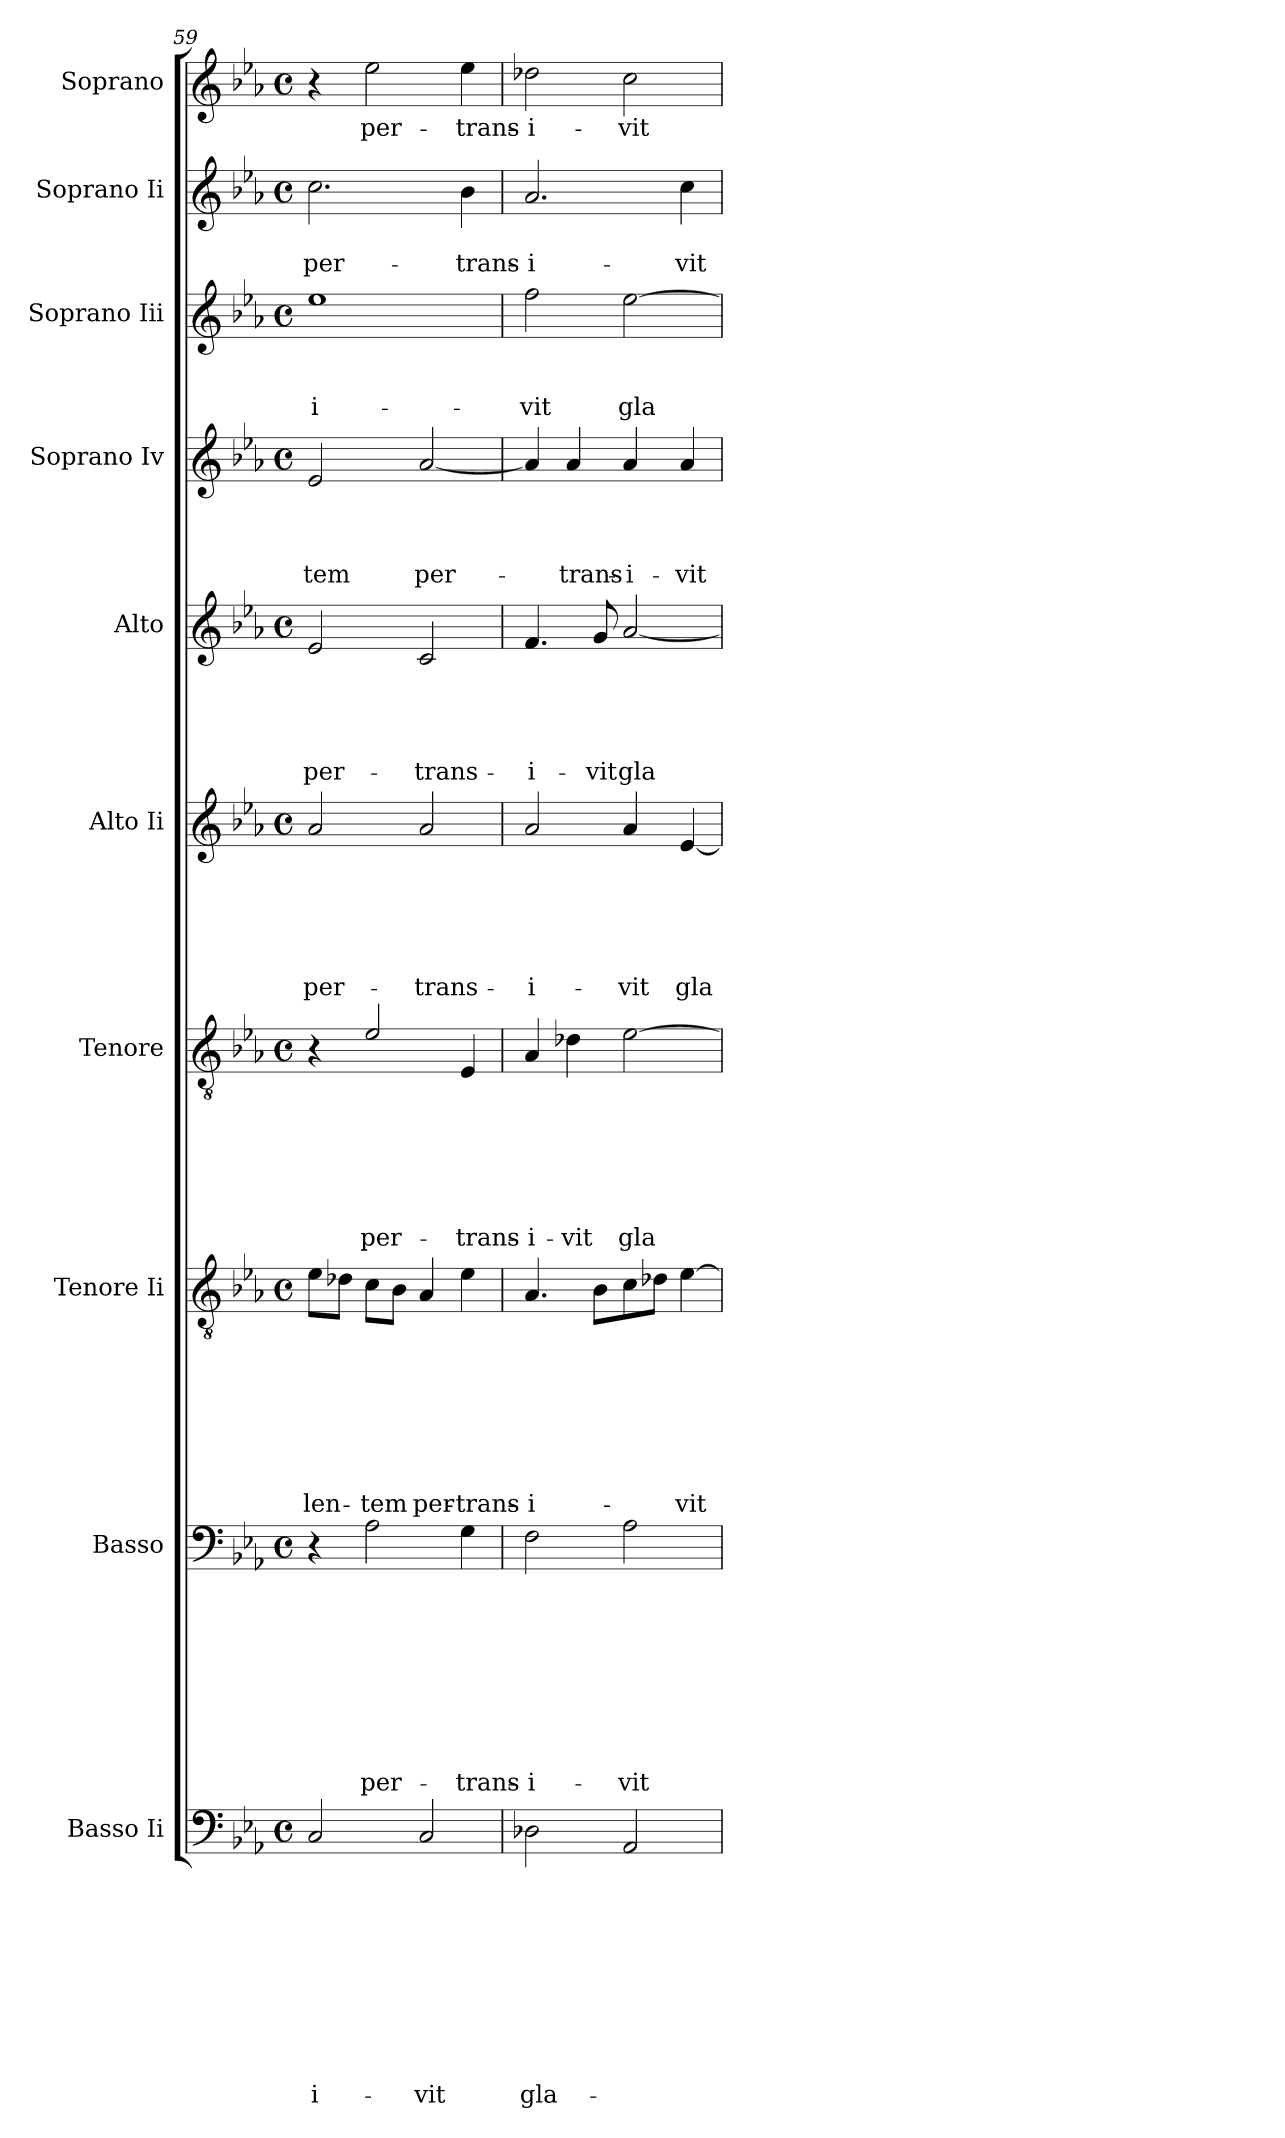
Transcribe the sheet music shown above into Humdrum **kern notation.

**kern	**text	**text	**text	**text	**text	**text	**text	**text	**text	**text	**kern	**text	**text	**text	**text	**text	**text	**text	**text	**text	**kern	**text	**text	**text	**text	**text	**text	**text	**text	**kern	**text	**text	**text	**text	**text	**text	**text	**kern	**text	**text	**text	**text	**text	**text	**kern	**text	**text	**text	**text	**text	**kern	**text	**text	**text	**text	**kern	**text	**text	**text	**kern	**text	**text	**kern	**text
*part10	*part10	*part10	*part10	*part10	*part10	*part10	*part10	*part10	*part10	*part10	*part9	*part9	*part9	*part9	*part9	*part9	*part9	*part9	*part9	*part9	*part8	*part8	*part8	*part8	*part8	*part8	*part8	*part8	*part8	*part7	*part7	*part7	*part7	*part7	*part7	*part7	*part7	*part6	*part6	*part6	*part6	*part6	*part6	*part6	*part5	*part5	*part5	*part5	*part5	*part5	*part4	*part4	*part4	*part4	*part4	*part3	*part3	*part3	*part3	*part2	*part2	*part2	*part1	*part1
*staff10	*staff10	*staff10	*staff10	*staff10	*staff10	*staff10	*staff10	*staff10	*staff10	*staff10	*staff9	*staff9	*staff9	*staff9	*staff9	*staff9	*staff9	*staff9	*staff9	*staff9	*staff8	*staff8	*staff8	*staff8	*staff8	*staff8	*staff8	*staff8	*staff8	*staff7	*staff7	*staff7	*staff7	*staff7	*staff7	*staff7	*staff7	*staff6	*staff6	*staff6	*staff6	*staff6	*staff6	*staff6	*staff5	*staff5	*staff5	*staff5	*staff5	*staff5	*staff4	*staff4	*staff4	*staff4	*staff4	*staff3	*staff3	*staff3	*staff3	*staff2	*staff2	*staff2	*staff1	*staff1
*I"Basso Ii	*	*	*	*	*	*	*	*	*	*	*I"Basso	*	*	*	*	*	*	*	*	*	*I"Tenore Ii	*	*	*	*	*	*	*	*	*I"Tenore	*	*	*	*	*	*	*	*I"Alto Ii	*	*	*	*	*	*	*I"Alto	*	*	*	*	*	*I"Soprano Iv	*	*	*	*	*I"Soprano Iii	*	*	*	*I"Soprano Ii	*	*	*I"Soprano	*
*clefF4	*	*	*	*	*	*	*	*	*	*	*clefF4	*	*	*	*	*	*	*	*	*	*clefGv2	*	*	*	*	*	*	*	*	*clefGv2	*	*	*	*	*	*	*	*clefG2	*	*	*	*	*	*	*clefG2	*	*	*	*	*	*clefG2	*	*	*	*	*clefG2	*	*	*	*clefG2	*	*	*clefG2	*
*k[b-e-a-]	*	*	*	*	*	*	*	*	*	*	*k[b-e-a-]	*	*	*	*	*	*	*	*	*	*k[b-e-a-]	*	*	*	*	*	*	*	*	*k[b-e-a-]	*	*	*	*	*	*	*	*k[b-e-a-]	*	*	*	*	*	*	*k[b-e-a-]	*	*	*	*	*	*k[b-e-a-]	*	*	*	*	*k[b-e-a-]	*	*	*	*k[b-e-a-]	*	*	*k[b-e-a-]	*
*E-:	*	*	*	*	*	*	*	*	*	*	*E-:	*	*	*	*	*	*	*	*	*	*E-:	*	*	*	*	*	*	*	*	*E-:	*	*	*	*	*	*	*	*E-:	*	*	*	*	*	*	*E-:	*	*	*	*	*	*E-:	*	*	*	*	*E-:	*	*	*	*E-:	*	*	*E-:	*
*M4/4	*	*	*	*	*	*	*	*	*	*	*M4/4	*	*	*	*	*	*	*	*	*	*M4/4	*	*	*	*	*	*	*	*	*M4/4	*	*	*	*	*	*	*	*M4/4	*	*	*	*	*	*	*M4/4	*	*	*	*	*	*M4/4	*	*	*	*	*M4/4	*	*	*	*M4/4	*	*	*M4/4	*
*met(c)	*	*	*	*	*	*	*	*	*	*	*met(c)	*	*	*	*	*	*	*	*	*	*met(c)	*	*	*	*	*	*	*	*	*met(c)	*	*	*	*	*	*	*	*met(c)	*	*	*	*	*	*	*met(c)	*	*	*	*	*	*met(c)	*	*	*	*	*met(c)	*	*	*	*met(c)	*	*	*met(c)	*
=59	=59	=59	=59	=59	=59	=59	=59	=59	=59	=59	=59	=59	=59	=59	=59	=59	=59	=59	=59	=59	=59	=59	=59	=59	=59	=59	=59	=59	=59	=59	=59	=59	=59	=59	=59	=59	=59	=59	=59	=59	=59	=59	=59	=59	=59	=59	=59	=59	=59	=59	=59	=59	=59	=59	=59	=59	=59	=59	=59	=59	=59	=59	=59	=59
!	!	!	!	!	!	!	!	!	!	!LO:LY:b	!	!	!	!	!	!	!	!	!	!	!	!	!	!	!	!	!	!	!LO:LY:b	!	!	!	!	!	!	!	!	!	!	!	!	!	!	!LO:LY:b	!	!	!	!	!	!LO:LY:b	!	!	!	!	!LO:LY:b	!	!	!	!LO:LY:b:rj	!	!	!LO:LY:b	!	!
2C/	.	.	.	.	.	.	.	.	.	-i-	4r	.	.	.	.	.	.	.	.	.	8e-\L	.	.	.	.	.	.	.	len-	4r	.	.	.	.	.	.	.	2a-/	.	.	.	.	.	per-	2e-/	.	.	.	.	per-	2e-/	.	.	.	-tem	1ee-	.	.	-i-	2.cc\	.	per-	4r	.
.	.	.	.	.	.	.	.	.	.	.	.	.	.	.	.	.	.	.	.	.	8d-X\J	.	.	.	.	.	.	.	.	.	.	.	.	.	.	.	.	.	.	.	.	.	.	.	.	.	.	.	.	.	.	.	.	.	.	.	.	.	.	.	.	.	.	.
!	!	!	!	!	!	!	!	!	!	!	!	!	!	!	!	!	!	!	!	!LO:LY:b	!	!	!	!	!	!	!	!	!LO:LY:b	!	!	!	!	!	!	!	!LO:LY:b	!	!	!	!	!	!	!	!	!	!	!	!	!	!	!	!	!	!	!	!	!	!	!	!	!	!	!LO:LY:b
.	.	.	.	.	.	.	.	.	.	.	2A-\	.	.	.	.	.	.	.	.	per-	8c\L	.	.	.	.	.	.	.	-tem	2e-/	.	.	.	.	.	.	per-	.	.	.	.	.	.	.	.	.	.	.	.	.	.	.	.	.	.	.	.	.	.	.	.	.	2ee-\	per-
.	.	.	.	.	.	.	.	.	.	.	.	.	.	.	.	.	.	.	.	.	8B-\J	.	.	.	.	.	.	.	.	.	.	.	.	.	.	.	.	.	.	.	.	.	.	.	.	.	.	.	.	.	.	.	.	.	.	.	.	.	.	.	.	.	.	.
!	!	!	!	!	!	!	!	!	!	!LO:LY:b	!	!	!	!	!	!	!	!	!	!	!	!	!	!	!	!	!	!	!LO:LY:b	!	!	!	!	!	!	!	!	!	!	!	!	!	!	!LO:LY:b	!	!	!	!	!	!LO:LY:b	!	!	!	!	!LO:LY:b	!	!	!	!	!	!	!	!	!
2C/	.	.	.	.	.	.	.	.	.	-vit	.	.	.	.	.	.	.	.	.	.	4A-/	.	.	.	.	.	.	.	per-	.	.	.	.	.	.	.	.	2a-/	.	.	.	.	.	-trans-	2c/	.	.	.	.	-trans-	[<2a-/	.	.	.	per-	.	.	.	.	.	.	.	.	.
!	!	!	!	!	!	!	!	!	!	!	!	!	!	!	!	!	!	!	!	!LO:LY:b	!	!	!	!	!	!	!	!	!LO:LY:b	!	!	!	!	!	!	!	!LO:LY:b	!	!	!	!	!	!	!	!	!	!	!	!	!	!	!	!	!	!	!	!	!	!	!	!	!LO:LY:b	!	!LO:LY:b
.	.	.	.	.	.	.	.	.	.	.	4G\	.	.	.	.	.	.	.	.	-trans-	4e-\	.	.	.	.	.	.	.	-trans-	4E-/	.	.	.	.	.	.	-trans-	.	.	.	.	.	.	.	.	.	.	.	.	.	.	.	.	.	.	.	.	.	.	4b-\	.	-trans-	4ee-\	-trans-
=60	=60	=60	=60	=60	=60	=60	=60	=60	=60	=60	=60	=60	=60	=60	=60	=60	=60	=60	=60	=60	=60	=60	=60	=60	=60	=60	=60	=60	=60	=60	=60	=60	=60	=60	=60	=60	=60	=60	=60	=60	=60	=60	=60	=60	=60	=60	=60	=60	=60	=60	=60	=60	=60	=60	=60	=60	=60	=60	=60	=60	=60	=60	=60	=60
!	!	!	!	!	!	!	!	!	!	!LO:LY:b	!	!	!	!	!	!	!	!	!	!LO:LY:b	!	!	!	!	!	!	!	!	!LO:LY:b:rj	!	!	!	!	!	!	!	!LO:LY:b	!	!	!	!	!	!	!LO:LY:b	!	!	!	!	!	!LO:LY:b	!	!	!	!	!	!	!	!	!LO:LY:b	!	!	!LO:LY:b	!	!LO:LY:b
2D-X\	.	.	.	.	.	.	.	.	.	gla-	2F\	.	.	.	.	.	.	.	.	-i-	4.A-/	.	.	.	.	.	.	.	-i-	4A-/	.	.	.	.	.	.	-i-	2a-/	.	.	.	.	.	-i-	4.f/	.	.	.	.	-i-	4a-/]	.	.	.	.	2ff\	.	.	-vit	2.a-/	.	-i-	2dd-X\	-i-
!	!	!	!	!	!	!	!	!	!	!	!	!	!	!	!	!	!	!	!	!	!	!	!	!	!	!	!	!	!	!	!	!	!	!	!	!	!LO:LY:b	!	!	!	!	!	!	!	!	!	!	!	!	!	!	!	!	!	!LO:LY:b	!	!	!	!	!	!	!	!	!
.	.	.	.	.	.	.	.	.	.	.	.	.	.	.	.	.	.	.	.	.	.	.	.	.	.	.	.	.	.	4d-X\	.	.	.	.	.	.	-vit	.	.	.	.	.	.	.	.	.	.	.	.	.	4a-/	.	.	.	-trans-	.	.	.	.	.	.	.	.	.
!	!	!	!	!	!	!	!	!	!	!	!	!	!	!	!	!	!	!	!	!	!	!	!	!	!	!	!	!	!	!	!	!	!	!	!	!	!	!	!	!	!	!	!	!	!	!	!	!	!	!LO:LY:b	!	!	!	!	!	!	!	!	!	!	!	!	!	!
.	.	.	.	.	.	.	.	.	.	.	.	.	.	.	.	.	.	.	.	.	8B-\L	.	.	.	.	.	.	.	.	.	.	.	.	.	.	.	.	.	.	.	.	.	.	.	8g/	.	.	.	.	-vit	.	.	.	.	.	.	.	.	.	.	.	.	.	.
!	!	!	!	!	!	!	!	!	!	!	!	!	!	!	!	!	!	!	!	!LO:LY:b	!	!	!	!	!	!	!	!	!	!	!	!	!	!	!	!	!LO:LY:b	!	!	!	!	!	!	!LO:LY:b	!	!	!	!	!	!LO:LY:b	!	!	!	!	!LO:LY:b	!	!	!	!LO:LY:b	!	!	!	!	!LO:LY:b
2AA-/	.	.	.	.	.	.	.	.	.	.	2A-\	.	.	.	.	.	.	.	.	-vit	8c\	.	.	.	.	.	.	.	.	[>2e-\	.	.	.	.	.	.	gla-	4a-/	.	.	.	.	.	-vit	[<2a-/	.	.	.	.	gla-	4a-/	.	.	.	-i-	[>2ee-\	.	.	gla-	.	.	.	2cc\	-vit
.	.	.	.	.	.	.	.	.	.	.	.	.	.	.	.	.	.	.	.	.	8d-X\J	.	.	.	.	.	.	.	.	.	.	.	.	.	.	.	.	.	.	.	.	.	.	.	.	.	.	.	.	.	.	.	.	.	.	.	.	.	.	.	.	.	.	.
!	!	!	!	!	!	!	!	!	!	!	!	!	!	!	!	!	!	!	!	!	!	!	!	!	!	!	!	!	!LO:LY:b	!	!	!	!	!	!	!	!	!	!	!	!	!	!	!LO:LY:b	!	!	!	!	!	!	!	!	!	!	!LO:LY:b	!	!	!	!	!	!	!LO:LY:b	!	!
.	.	.	.	.	.	.	.	.	.	.	.	.	.	.	.	.	.	.	.	.	[>4e-\	.	.	.	.	.	.	.	-vit	.	.	.	.	.	.	.	.	[<4e-/	.	.	.	.	.	gla-	.	.	.	.	.	.	4a-/	.	.	.	-vit	.	.	.	.	4cc\	.	-vit	.	.
=	=	=	=	=	=	=	=	=	=	=	=	=	=	=	=	=	=	=	=	=	=	=	=	=	=	=	=	=	=	=	=	=	=	=	=	=	=	=	=	=	=	=	=	=	=	=	=	=	=	=	=	=	=	=	=	=	=	=	=	=	=	=	=	=
*-	*-	*-	*-	*-	*-	*-	*-	*-	*-	*-	*-	*-	*-	*-	*-	*-	*-	*-	*-	*-	*-	*-	*-	*-	*-	*-	*-	*-	*-	*-	*-	*-	*-	*-	*-	*-	*-	*-	*-	*-	*-	*-	*-	*-	*-	*-	*-	*-	*-	*-	*-	*-	*-	*-	*-	*-	*-	*-	*-	*-	*-	*-	*-	*-
